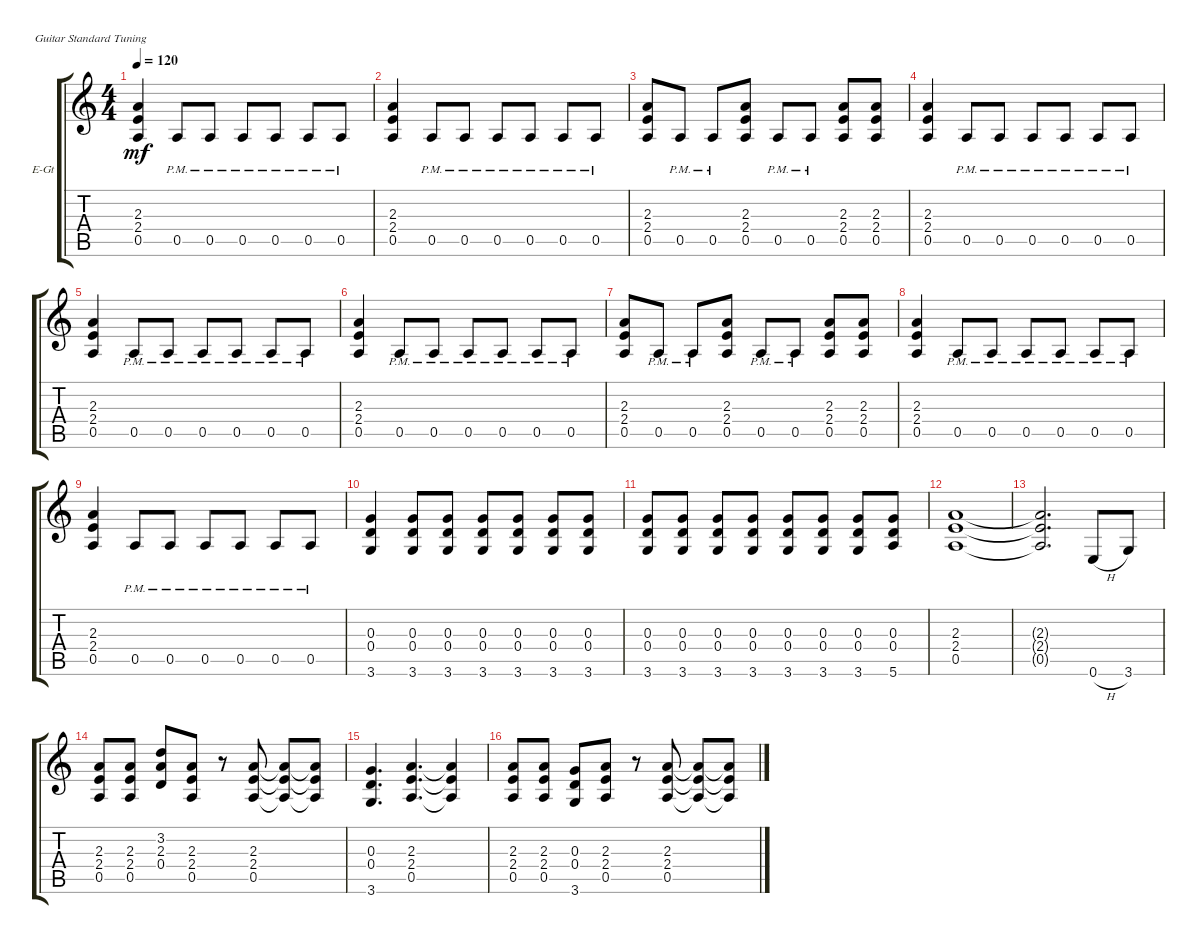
\defaultSystemsLayout 4
\bracketExtendMode groupsimilarinstruments
\firstSystemTrackNameOrientation horizontal
\otherSystemsTrackNameOrientation horizontal
\track ("Electric Guitar (Clean)" "E-Gt") {instrument electricguitarclean}
\staff {score tabs}
\tuning (E4 B3 G3 D3 A2 E2)
\ts (4 4)
\tempo 120
\clef g2
\ks c
(0.5 2.4 2.3).4{dy mf} 0.5{pm}.8 0.5{pm}.8 0.5{pm}.8 0.5{pm}.8 0.5{pm}.8 0.5{pm}.8 |
(0.5 2.4 2.3).4 0.5{pm}.8 0.5{pm}.8 0.5{pm}.8 0.5{pm}.8 0.5{pm}.8 0.5{pm}.8 |
(0.5 2.4 2.3).8 0.5{pm}.8 0.5{pm}.8 (0.5 2.4 2.3).8 0.5{pm}.8 0.5{pm}.8 (0.5 2.4 2.3).8 (2.3 2.4 0.5).8 |
(0.5 2.4 2.3).4 0.5{pm}.8 0.5{pm}.8 0.5{pm}.8 0.5{pm}.8 0.5{pm}.8 0.5{pm}.8 |
(0.5 2.4 2.3).4 0.5{pm}.8 0.5{pm}.8 0.5{pm}.8 0.5{pm}.8 0.5{pm}.8 0.5{pm}.8 |
(0.5 2.4 2.3).4 0.5{pm}.8 0.5{pm}.8 0.5{pm}.8 0.5{pm}.8 0.5{pm}.8 0.5{pm}.8 |
(0.5 2.4 2.3).8 0.5{pm}.8 0.5{pm}.8 (0.5 2.4 2.3).8 0.5{pm}.8 0.5{pm}.8 (0.5 2.4 2.3).8 (2.3 2.4 0.5).8 |
(0.5 2.4 2.3).4 0.5{pm}.8 0.5{pm}.8 0.5{pm}.8 0.5{pm}.8 0.5{pm}.8 0.5{pm}.8 |
(0.5 2.4 2.3).4 0.5{pm}.8 0.5{pm}.8 0.5{pm}.8 0.5{pm}.8 0.5{pm}.8 0.5{pm}.8 |
(0.4 0.3 3.6).4 (3.6 0.4 0.3).8 (3.6 0.4 0.3).8 (3.6 0.4 0.3).8 (3.6 0.4 0.3).8 (3.6 0.4 0.3).8 (3.6 0.4 0.3).8 |
(3.6 0.4 0.3).8 (3.6 0.4 0.3).8 (3.6 0.4 0.3).8 (3.6 0.4 0.3).8 (3.6 0.4 0.3).8 (3.6 0.4 0.3).8 (3.6 0.4 0.3).8 (5.6 0.3 0.4).8 |
(0.5 2.4 2.3).1 |
(0.5{t} 2.4{t} 2.3{t}).2{d} 0.6{h}.8 3.6.8 |
(0.5 2.4 2.3).8 (0.5 2.4 2.3).8 (0.4 2.3 3.2).8 (0.5 2.3 2.4).8 r.8 (0.5 2.4 2.3).8 (0.5{t} 2.4{t} 2.3{t}).8 (0.5{t} 2.4{t} 2.3{t}).8 |
(3.6 0.4 0.3).4{d} (0.5 2.4 2.3).4{d} (0.5{t} 2.4{t} 2.3{t}).4 |
(0.5 2.4 2.3).8 (0.5 2.4 2.3).8 (0.4 0.3 3.6).8 (0.5 2.3 2.4).8 r.8 (0.5 2.4 2.3).8 (0.5{t} 2.4{t} 2.3{t}).8 (0.5{t} 2.4{t} 2.3{t}).8
